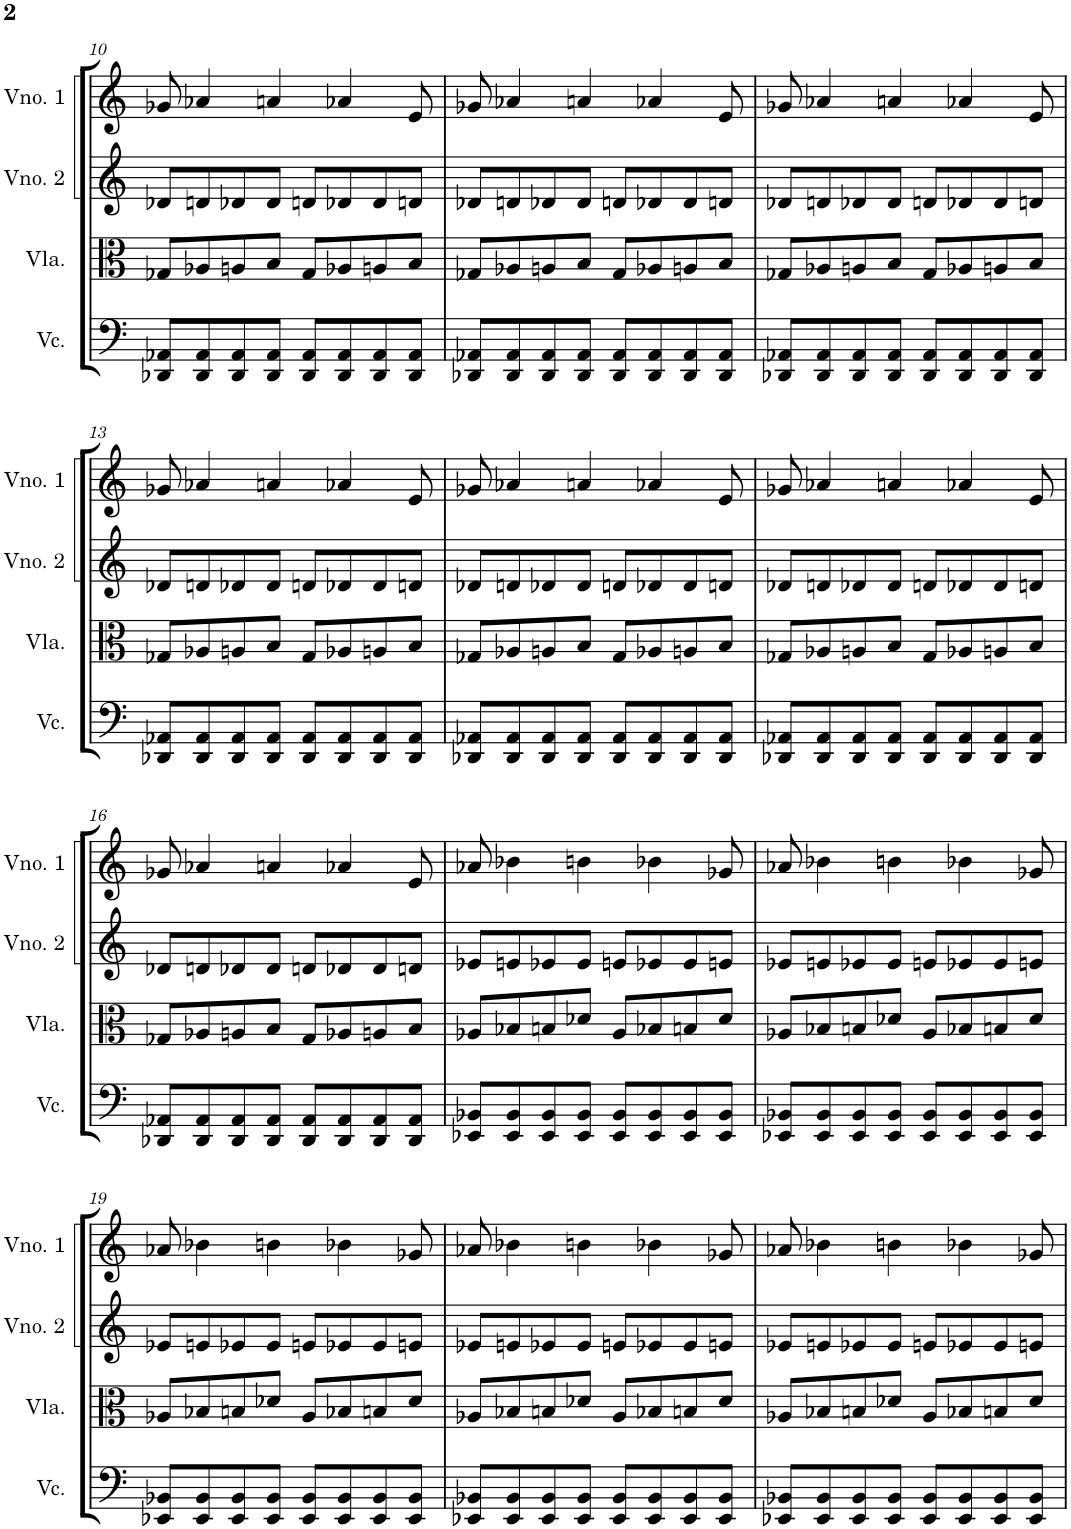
**kern	**kern	**kern	**kern
*part4	*part3	*part2	*part1
*staff4	*staff3	*staff2	*staff1
*I"Violoncelo	*I"Viola	*I"Violino 2	*I"Violino 1
*I'Vc.	*I'Vla.	*I'Vno. 2	*I'Vno. 1
!!LO:PB:g=z
*clefF4	*clefC3	*clefG2	*clefG2
*k[]	*k[]	*k[]	*k[]
*M4/4	*M4/4	*M4/4	*M4/4
=10	=10	=10	=10
8DD-X/ 8AA-X/L	8G-X/L	8d-X/L	8g-X/
8DD-/ 8AA-/	8A-X/	8dn/	4a-X/
8DD-/ 8AA-/	8An/	8d-X/	.
8DD-/ 8AA-/J	8B/J	8d-/J	4an/
8DD-/ 8AA-/L	8G-/L	8dn/L	.
8DD-/ 8AA-/	8A-X/	8d-X/	4a-X/
8DD-/ 8AA-/	8An/	8d-/	.
8DD-/ 8AA-/J	8B/J	8dn/J	8e/
=11	=11	=11	=11
8DD-X/ 8AA-X/L	8G-X/L	8d-X/L	8g-X/
8DD-/ 8AA-/	8A-X/	8dn/	4a-X/
8DD-/ 8AA-/	8An/	8d-X/	.
8DD-/ 8AA-/J	8B/J	8d-/J	4an/
8DD-/ 8AA-/L	8G-/L	8dn/L	.
8DD-/ 8AA-/	8A-X/	8d-X/	4a-X/
8DD-/ 8AA-/	8An/	8d-/	.
8DD-/ 8AA-/J	8B/J	8dn/J	8e/
=12	=12	=12	=12
8DD-X/ 8AA-X/L	8G-X/L	8d-X/L	8g-X/
8DD-/ 8AA-/	8A-X/	8dn/	4a-X/
8DD-/ 8AA-/	8An/	8d-X/	.
8DD-/ 8AA-/J	8B/J	8d-/J	4an/
8DD-/ 8AA-/L	8G-/L	8dn/L	.
8DD-/ 8AA-/	8A-X/	8d-X/	4a-X/
8DD-/ 8AA-/	8An/	8d-/	.
8DD-/ 8AA-/J	8B/J	8dn/J	8e/
!!LO:LB:g=z
=13	=13	=13	=13
8DD-X/ 8AA-X/L	8G-X/L	8d-X/L	8g-X/
8DD-/ 8AA-/	8A-X/	8dn/	4a-X/
8DD-/ 8AA-/	8An/	8d-X/	.
8DD-/ 8AA-/J	8B/J	8d-/J	4an/
8DD-/ 8AA-/L	8G-/L	8dn/L	.
8DD-/ 8AA-/	8A-X/	8d-X/	4a-X/
8DD-/ 8AA-/	8An/	8d-/	.
8DD-/ 8AA-/J	8B/J	8dn/J	8e/
=14	=14	=14	=14
8DD-X/ 8AA-X/L	8G-X/L	8d-X/L	8g-X/
8DD-/ 8AA-/	8A-X/	8dn/	4a-X/
8DD-/ 8AA-/	8An/	8d-X/	.
8DD-/ 8AA-/J	8B/J	8d-/J	4an/
8DD-/ 8AA-/L	8G-/L	8dn/L	.
8DD-/ 8AA-/	8A-X/	8d-X/	4a-X/
8DD-/ 8AA-/	8An/	8d-/	.
8DD-/ 8AA-/J	8B/J	8dn/J	8e/
=15	=15	=15	=15
8DD-X/ 8AA-X/L	8G-X/L	8d-X/L	8g-X/
8DD-/ 8AA-/	8A-X/	8dn/	4a-X/
8DD-/ 8AA-/	8An/	8d-X/	.
8DD-/ 8AA-/J	8B/J	8d-/J	4an/
8DD-/ 8AA-/L	8G-/L	8dn/L	.
8DD-/ 8AA-/	8A-X/	8d-X/	4a-X/
8DD-/ 8AA-/	8An/	8d-/	.
8DD-/ 8AA-/J	8B/J	8dn/J	8e/
!!LO:LB:g=z
=16	=16	=16	=16
8DD-X/ 8AA-X/L	8G-X/L	8d-X/L	8g-X/
8DD-/ 8AA-/	8A-X/	8dn/	4a-X/
8DD-/ 8AA-/	8An/	8d-X/	.
8DD-/ 8AA-/J	8B/J	8d-/J	4an/
8DD-/ 8AA-/L	8G-/L	8dn/L	.
8DD-/ 8AA-/	8A-X/	8d-X/	4a-X/
8DD-/ 8AA-/	8An/	8d-/	.
8DD-/ 8AA-/J	8B/J	8dn/J	8e/
=17	=17	=17	=17
8EE-X/ 8BB-X/L	8A-X/L	8e-X/L	8a-X/
8EE-/ 8BB-/	8B-X/	8en/	4b-X\
8EE-/ 8BB-/	8Bn/	8e-X/	.
8EE-/ 8BB-/J	8d-X/J	8e-/J	4bn\
8EE-/ 8BB-/L	8A-/L	8en/L	.
8EE-/ 8BB-/	8B-X/	8e-X/	4b-X\
8EE-/ 8BB-/	8Bn/	8e-/	.
8EE-/ 8BB-/J	8d-/J	8en/J	8g-X/
=18	=18	=18	=18
8EE-X/ 8BB-X/L	8A-X/L	8e-X/L	8a-X/
8EE-/ 8BB-/	8B-X/	8en/	4b-X\
8EE-/ 8BB-/	8Bn/	8e-X/	.
8EE-/ 8BB-/J	8d-X/J	8e-/J	4bn\
8EE-/ 8BB-/L	8A-/L	8en/L	.
8EE-/ 8BB-/	8B-X/	8e-X/	4b-X\
8EE-/ 8BB-/	8Bn/	8e-/	.
8EE-/ 8BB-/J	8d-/J	8en/J	8g-X/
!!LO:LB:g=z
=19	=19	=19	=19
8EE-X/ 8BB-X/L	8A-X/L	8e-X/L	8a-X/
8EE-/ 8BB-/	8B-X/	8en/	4b-X\
8EE-/ 8BB-/	8Bn/	8e-X/	.
8EE-/ 8BB-/J	8d-X/J	8e-/J	4bn\
8EE-/ 8BB-/L	8A-/L	8en/L	.
8EE-/ 8BB-/	8B-X/	8e-X/	4b-X\
8EE-/ 8BB-/	8Bn/	8e-/	.
8EE-/ 8BB-/J	8d-/J	8en/J	8g-X/
=20	=20	=20	=20
8EE-X/ 8BB-X/L	8A-X/L	8e-X/L	8a-X/
8EE-/ 8BB-/	8B-X/	8en/	4b-X\
8EE-/ 8BB-/	8Bn/	8e-X/	.
8EE-/ 8BB-/J	8d-X/J	8e-/J	4bn\
8EE-/ 8BB-/L	8A-/L	8en/L	.
8EE-/ 8BB-/	8B-X/	8e-X/	4b-X\
8EE-/ 8BB-/	8Bn/	8e-/	.
8EE-/ 8BB-/J	8d-/J	8en/J	8g-X/
=21	=21	=21	=21
8EE-X/ 8BB-X/L	8A-X/L	8e-X/L	8a-X/
8EE-/ 8BB-/	8B-X/	8en/	4b-X\
8EE-/ 8BB-/	8Bn/	8e-X/	.
8EE-/ 8BB-/J	8d-X/J	8e-/J	4bn\
8EE-/ 8BB-/L	8A-/L	8en/L	.
8EE-/ 8BB-/	8B-X/	8e-X/	4b-X\
8EE-/ 8BB-/	8Bn/	8e-/	.
8EE-/ 8BB-/J	8d-/J	8en/J	8g-X/
=	=	=	=
*-	*-	*-	*-
